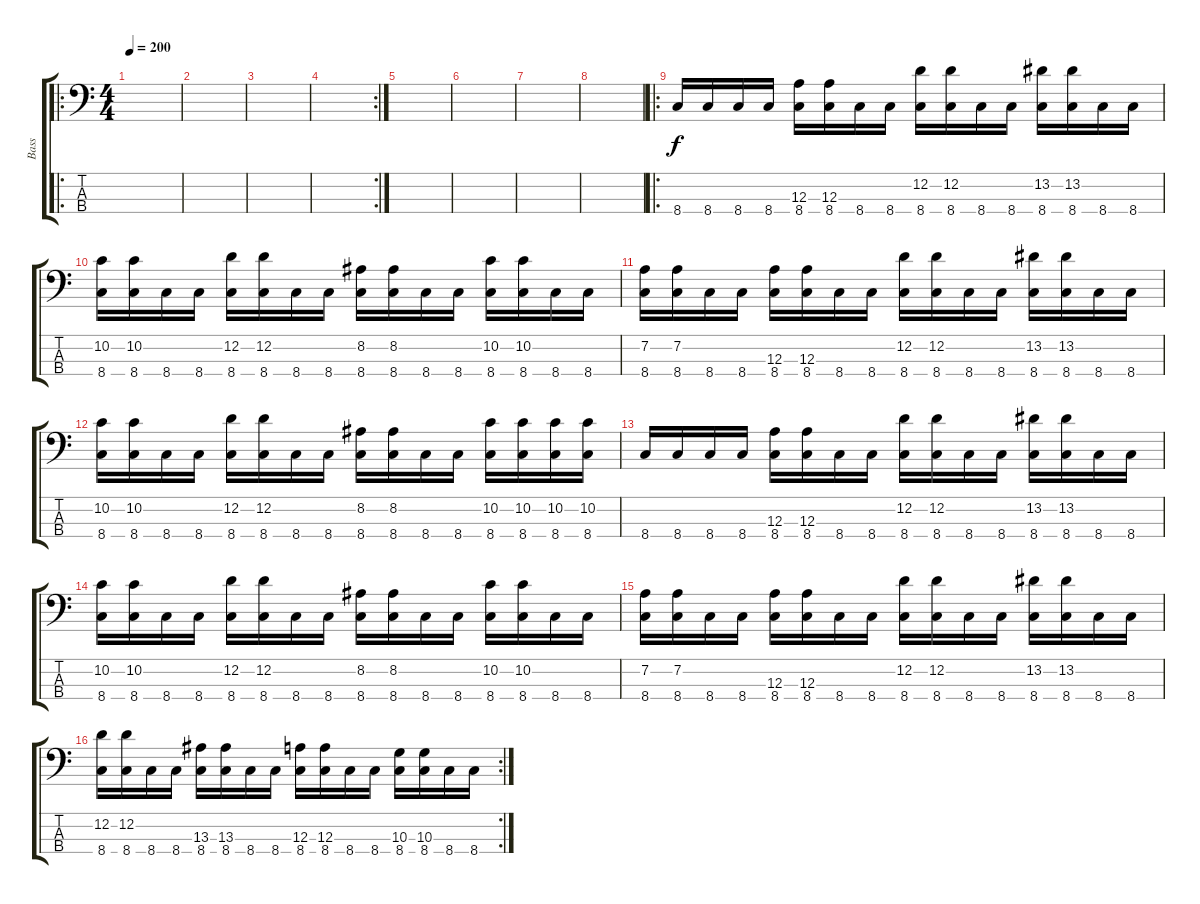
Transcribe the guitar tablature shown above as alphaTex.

\track ("Bass" "Bass") {instrument electricbassfinger}
\staff {score tabs}
\tuning (G2 D2 A1 E1) {hide}
\ro
\ts (4 4)
\tempo 200
\clef f4
\ks c
|
|
|
\rc 2
|
|
|
|
|
\ro
8.4.16 8.4.16 8.4.16 8.4.16 (12.3 8.4).16 (12.3 8.4).16 8.4.16 8.4.16 (12.2 8.4).16 (12.2 8.4).16 8.4.16 8.4.16 (13.2 8.4).16 (13.2 8.4).16 8.4.16 8.4.16 |
(10.2 8.4).16 (10.2 8.4).16 8.4.16 8.4.16 (12.2 8.4).16 (12.2 8.4).16 8.4.16 8.4.16 (8.2 8.4).16 (8.2 8.4).16 8.4.16 8.4.16 (10.2 8.4).16 (10.2 8.4).16 8.4.16 8.4.16 |
(7.2 8.4).16 (7.2 8.4).16 8.4.16 8.4.16 (12.3 8.4).16 (12.3 8.4).16 8.4.16 8.4.16 (12.2 8.4).16 (12.2 8.4).16 8.4.16 8.4.16 (13.2 8.4).16 (13.2 8.4).16 8.4.16 8.4.16 |
(10.2 8.4).16 (10.2 8.4).16 8.4.16 8.4.16 (12.2 8.4).16 (12.2 8.4).16 8.4.16 8.4.16 (8.2 8.4).16 (8.2 8.4).16 8.4.16 8.4.16 (10.2 8.4).16 (10.2 8.4).16 (10.2 8.4).16 (10.2 8.4).16 |
8.4.16 8.4.16 8.4.16 8.4.16 (12.3 8.4).16 (12.3 8.4).16 8.4.16 8.4.16 (12.2 8.4).16 (12.2 8.4).16 8.4.16 8.4.16 (13.2 8.4).16 (13.2 8.4).16 8.4.16 8.4.16 |
(10.2 8.4).16 (10.2 8.4).16 8.4.16 8.4.16 (12.2 8.4).16 (12.2 8.4).16 8.4.16 8.4.16 (8.2 8.4).16 (8.2 8.4).16 8.4.16 8.4.16 (10.2 8.4).16 (10.2 8.4).16 8.4.16 8.4.16 |
(7.2 8.4).16 (7.2 8.4).16 8.4.16 8.4.16 (12.3 8.4).16 (12.3 8.4).16 8.4.16 8.4.16 (12.2 8.4).16 (12.2 8.4).16 8.4.16 8.4.16 (13.2 8.4).16 (13.2 8.4).16 8.4.16 8.4.16 |
\rc 2
(12.2 8.4).16 (12.2 8.4).16 8.4.16 8.4.16 (13.3 8.4).16 (13.3 8.4).16 8.4.16 8.4.16 (12.3 8.4).16 (12.3 8.4).16 8.4.16 8.4.16 (10.3 8.4).16 (10.3 8.4).16 8.4.16 8.4.16
